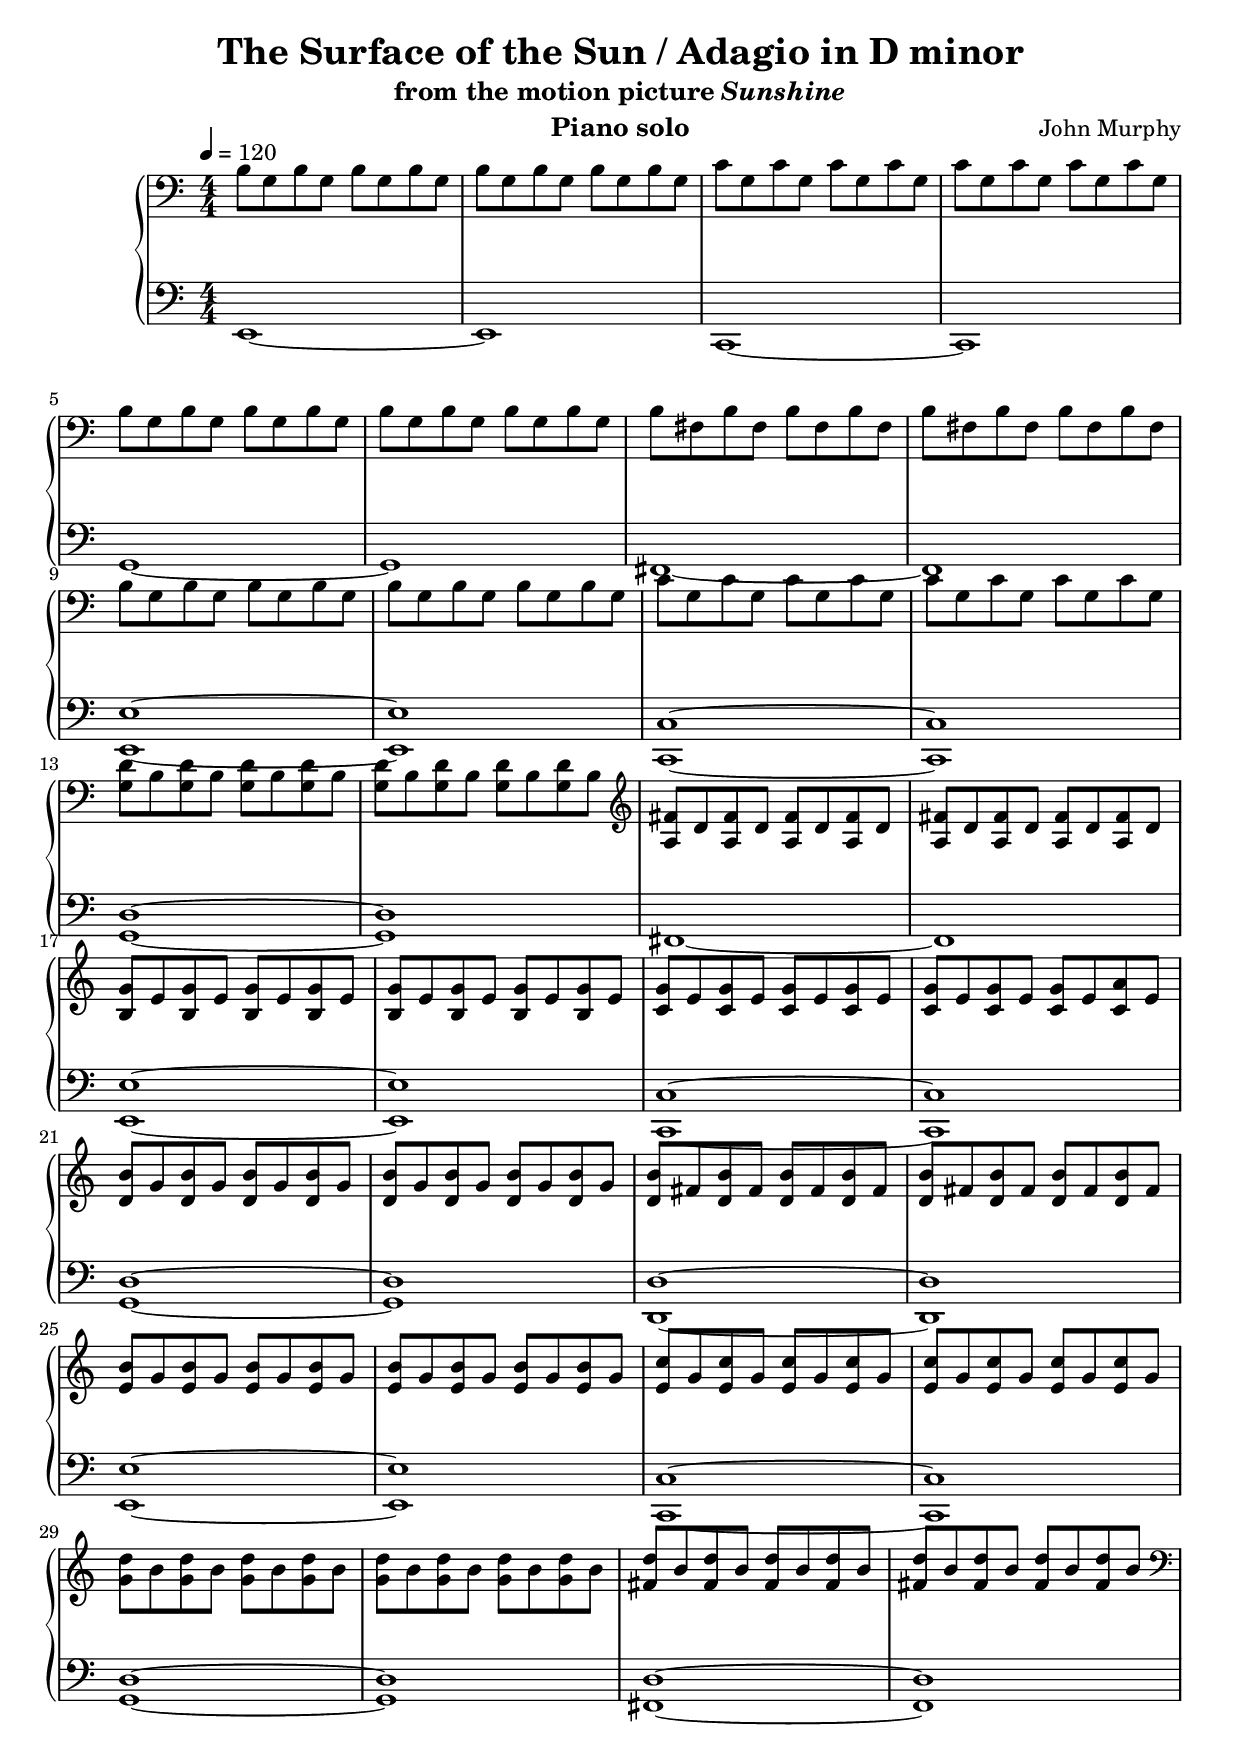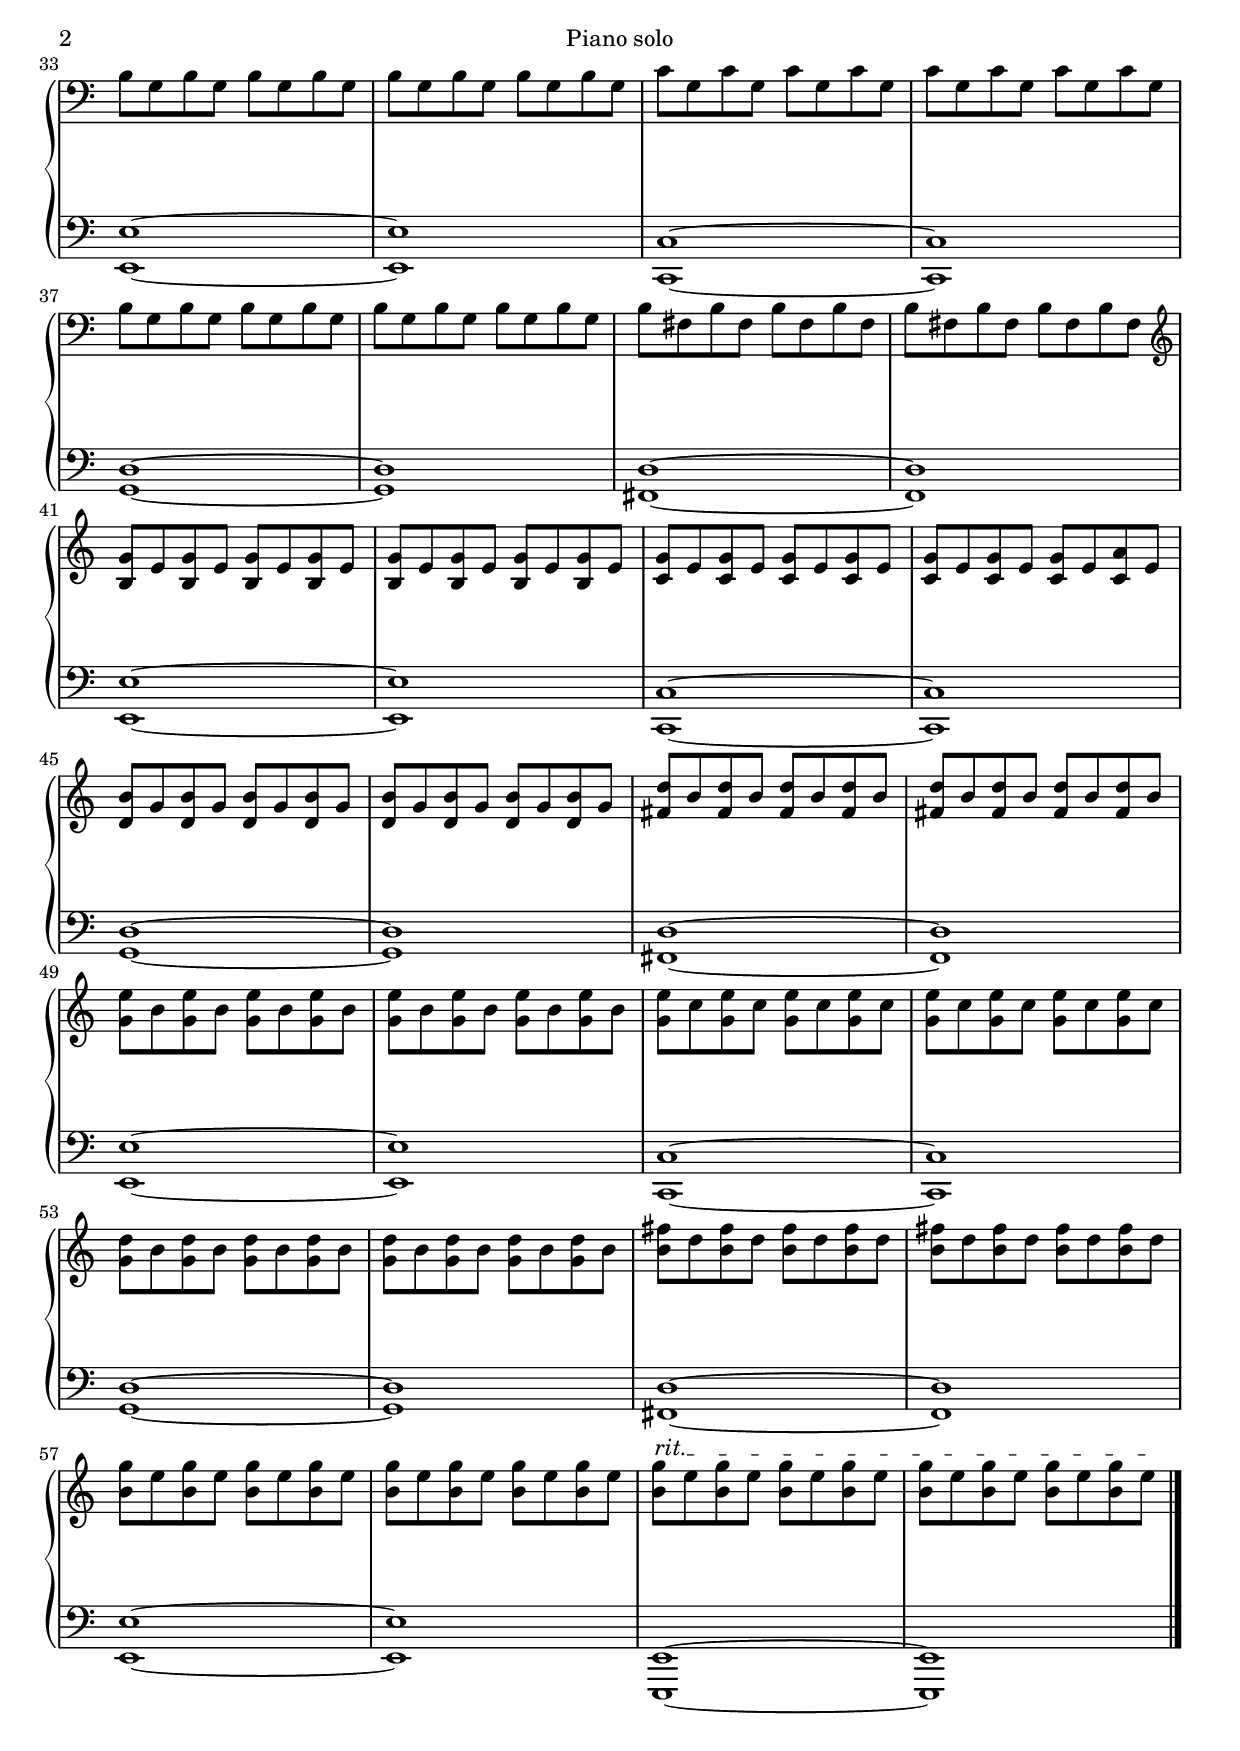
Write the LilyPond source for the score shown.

\version "2.12.2"

\header {
  title = "The Surface of the Sun / Adagio in D minor"
  subtitle = \markup { "from the motion picture" \italic "Sunshine" }
  composer = "John Murphy"
  instrument = "Piano solo"
}

global = {
  \tempo 4 = 120
  \key c \major
  \time 4/4
  \numericTimeSignature
}

upper = \relative c' {
  \clef bass
  b8 g b g b g b g
  b g b g b g b g
  c g c g c g c g
  c g c g c g c g
  \break

  b g b g b g b g
  b g b g b g b g
  b fis b fis b fis b fis
  b fis b fis b fis b fis
  \break

  b g b g b g b g
  b g b g b g b g
  c g c g c g c g
  c g c g c g c g
  \break

  <g d'> b <g d'> b <g d'> b <g d'> b
  <g d'> b <g d'> b <g d'> b <g d'> b
  \clef treble
  <a fis'> d <a fis'> d <a fis'> d <a fis'> d
  <a fis'> d <a fis'> d <a fis'> d <a fis'> d
  \break

  <b g'> e <b g'> e <b g'> e <b g'> e
  <b g'> e <b g'> e <b g'> e <b g'> e
  <c g'> e <c g'> e <c g'> e <c g'> e
  <c g'> e <c g'> e <c g'> e <c a'> e
  \break

  <d b'> g <d b'> g <d b'> g <d b'> g
  <d b'> g <d b'> g <d b'> g <d b'> g
  <d b'> fis <d b'> fis <d b'> fis <d b'> fis
  <d b'> fis <d b'> fis <d b'> fis <d b'> fis
  \break

  <e b'> g <e b'> g <e b'> g <e b'> g
  <e b'> g <e b'> g <e b'> g <e b'> g
  <e c'> g <e c'> g <e c'> g <e c'> g
  <e c'> g <e c'> g <e c'> g <e c'> g
  \break

  <g d'> b <g d'> b <g d'> b <g d'> b
  <g d'> b <g d'> b <g d'> b <g d'> b
  <fis d'> b <fis d'> b <fis d'> b <fis d'> b
  <fis d'> b <fis d'> b <fis d'> b <fis d'> b
  \clef bass
  \break

  b, g b g b g b g
  b g b g b g b g
  c g c g c g c g
  c g c g c g c g
  \break

  b g b g b g b g
  b g b g b g b g
  b fis b fis b fis b fis
  b fis b fis b fis b fis
  \clef treble
  \break

  <b g'> e <b g'> e <b g'> e <b g'> e
  <b g'> e <b g'> e <b g'> e <b g'> e
  <c g'> e <c g'> e <c g'> e <c g'> e
  <c g'> e <c g'> e <c g'> e <c a'> e
  \break

  <d b'> g <d b'> g <d b'> g <d b'> g
  <d b'> g <d b'> g <d b'> g <d b'> g
  <fis d'> b <fis d'> b <fis d'> b <fis d'> b
  <fis d'> b <fis d'> b <fis d'> b <fis d'> b
  \break

  <g e'> b <g e'> b <g e'> b <g e'> b
  <g e'> b <g e'> b <g e'> b <g e'> b
  <g e'> c <g e'> c <g e'> c <g e'> c
  <g e'> c <g e'> c <g e'> c <g e'> c
  \break

  <g d'> b <g d'> b <g d'> b <g d'> b
  <g d'> b <g d'> b <g d'> b <g d'> b
  <b fis'> d <b fis'> d <b fis'> d <b fis'> d
  <b fis'> d <b fis'> d <b fis'> d <b fis'> d
  \break

  <b g'> e <b g'> e <b g'> e <b g'> e
  <b g'> e <b g'> e <b g'> e <b g'> e
  \override TextSpanner #'(bound-details left text) = "rit."
  <b g'>^\startTextSpan e <b g'> e <b g'> e <b g'> e
  <b g'> e <b g'> e <b g'> e <b g'> e\stopTextSpan
  \bar "|."
}

lower = \relative c, {
  \clef bass
  e1~
  e
  c~
  c

  g'~
  g
  fis~
  fis

  <e e'>~
  <e e'>
  <c c'>~
  <c c'>

  <g' d'>~
  <g d'>
  fis~
  fis

  <e e'>~
  <e e'>
  <c c'>~
  <c c'>

  <g' d'>~
  <g d'>
  <d d'>~
  <d d'>

  <e e'>~
  <e e'>
  <c c'>~
  <c c'>

  <g' d'>~
  <g d'>
  <fis d'>~
  <fis d'>

  <e e'>~
  <e e'>
  <c c'>~
  <c c'>

  <g' d'>~
  <g d'>
  <fis d'>~
  <fis d'>

  <e e'>~
  <e e'>
  <c c'>~
  <c c'>

  <g' d'>~
  <g d'>
  <fis d'>~
  <fis d'>

  <e e'>~
  <e e'>
  <c c'>~
  <c c'>

  <g' d'>~
  <g d'>
  <fis d'>~
  <fis d'>

  <e e'>~
  <e e'>
  <e, e'>~
  <e e'>
}

dynamics = {
  s1*58
  s8\> s8*14 s8\!
}

pedal = {
}

\score {
  \new PianoStaff = "PianoStaff_pf" <<
    \new Staff = "Staff_pfUpper" << \global \upper >>
    \new Dynamics = "Dynamics_pf" \dynamics
    \new Staff = "Staff_pfLower" << \global \lower >>
    \new Dynamics = "pedal" \pedal
  >>

  \layout {
    % define Dynamics context
    \context {
      \type "Engraver_group"
      \name Dynamics
      \alias Voice
      \consists "Output_property_engraver"
      \consists "Piano_pedal_engraver"
      \consists "Script_engraver"
      \consists "New_dynamic_engraver"
      \consists "Dynamic_align_engraver"
      \consists "Text_engraver"
      \consists "Skip_event_swallow_translator"
      \consists "Axis_group_engraver"

      pedalSustainStrings = #'("Ped." "*Ped." "*")
      pedalUnaCordaStrings = #'("una corda" "" "tre corde")
      \override DynamicLineSpanner #'Y-offset = #0
      \override TextScript #'font-shape = #'italic
      \override VerticalAxisGroup #'minimum-Y-extent = #'(-1 . 1)
    }
    % modify PianoStaff context to accept Dynamics context
    \context {
      \PianoStaff
      \accepts Dynamics
    }
  }
}

\score {
  \unfoldRepeats {
    \new PianoStaff = "PianoStaff_pf" <<
      \new Staff = "Staff_pfUpper" << \global \upper \dynamics \pedal >>
      \new Staff = "Staff_pfLower" << \global \lower \dynamics \pedal >>
    >>
  }
  \midi { }
}
